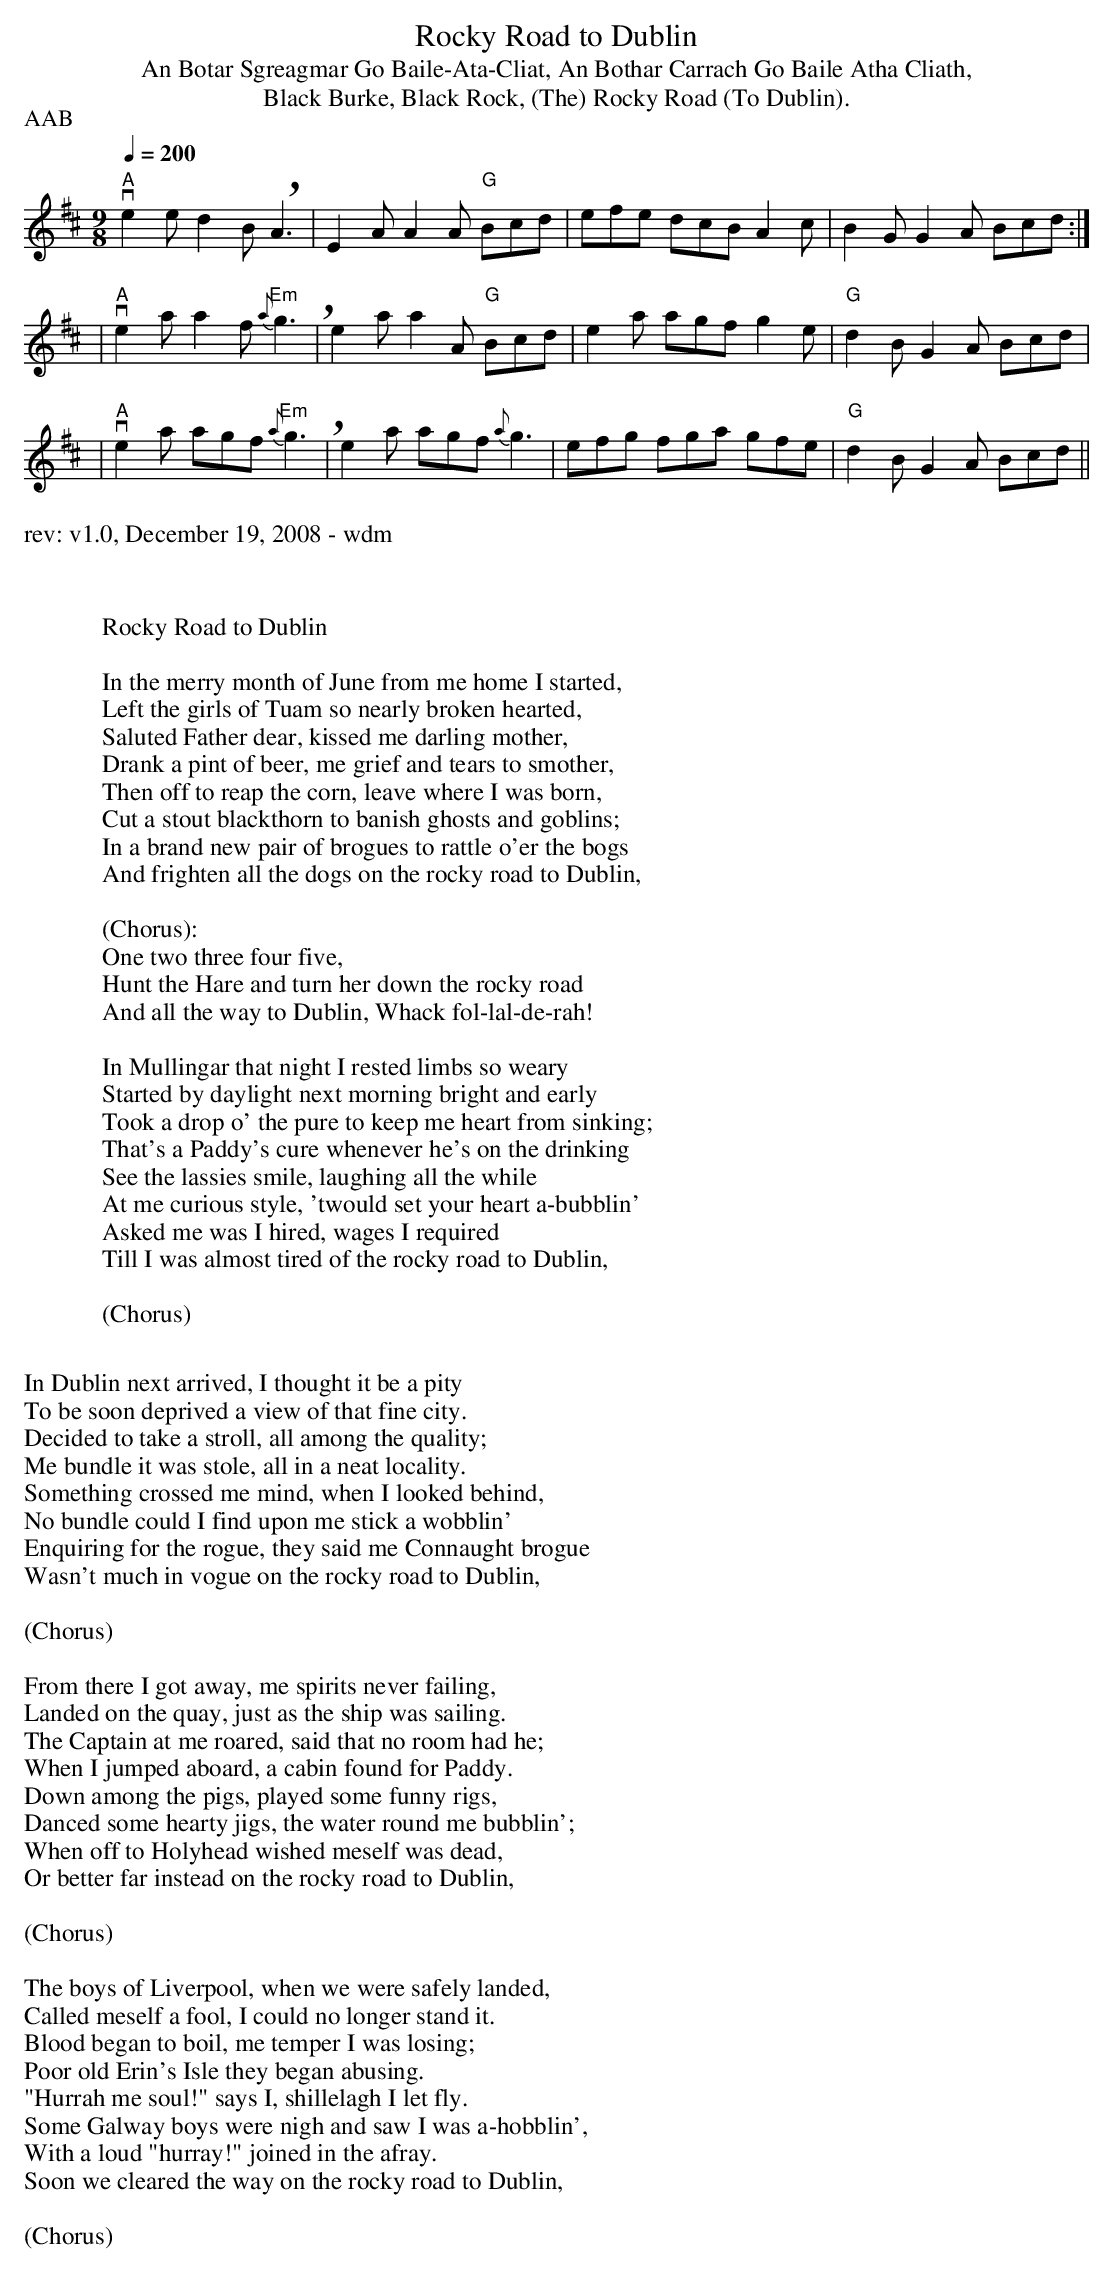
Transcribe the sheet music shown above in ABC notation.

X:1
T: Rocky Road to Dublin
T:An Botar Sgreagmar Go Baile-Ata-Cliat, An Bothar Carrach Go Baile Atha Cliath,
T:Black Burke, Black Rock, (The) Rocky Road (To Dublin).
M:9/8
L:1/8
P:AAB
Q:1/4=200
K:D
"A"ve2 e d2 B !breath!A3|E2 A A2 A "G"Bcd|efe dcB A2 c|B2 G G2 A Bcd:|
| "A"ve2 a a2 f "Em"{a}g3 !breath! | e2 a a2A "G"Bcd|e2 a agf g2 e| "G"d2 B G2 A Bcd|
| "A"ve2 a agf  "Em"{a}g3 !breath! | e2 a agf {a}g3 |efg  fga gfe | "G"d2 B G2 A Bcd||
%%text rev: v1.0, December 19, 2008 - wdm
W:
W:
W:Rocky Road to Dublin
W:
W:In the merry month of June from me home I started,
W:Left the girls of Tuam so nearly broken hearted,
W:Saluted Father dear, kissed me darling mother,
W:Drank a pint of beer, me grief and tears to smother,
W:Then off to reap the corn, leave where I was born,
W:Cut a stout blackthorn to banish ghosts and goblins;
W:In a brand new pair of brogues to rattle o'er the bogs
W:And frighten all the dogs on the rocky road to Dublin,
W:
W:(Chorus):
W:One two three four five,
W:Hunt the Hare and turn her down the rocky road
W:And all the way to Dublin, Whack fol-lal-de-rah!
W:
W:In Mullingar that night I rested limbs so weary
W:Started by daylight next morning bright and early
W:Took a drop o' the pure to keep me heart from sinking;
W:That's a Paddy's cure whenever he's on the drinking
W:See the lassies smile, laughing all the while
W:At me curious style, 'twould set your heart a-bubblin'
W:Asked me was I hired, wages I required
W:Till I was almost tired of the rocky road to Dublin,
W:
W:(Chorus)
W:
W:In Dublin next arrived, I thought it be a pity
W:To be soon deprived a view of that fine city.
W:Decided to take a stroll, all among the quality;
W:Me bundle it was stole, all in a neat locality.
W:Something crossed me mind, when I looked behind,
W:No bundle could I find upon me stick a wobblin'
W:Enquiring for the rogue, they said me Connaught brogue
W:Wasn't much in vogue on the rocky road to Dublin,
W:
W:(Chorus)
W:
W:From there I got away, me spirits never failing,
W:Landed on the quay, just as the ship was sailing.
W:The Captain at me roared, said that no room had he;
W:When I jumped aboard, a cabin found for Paddy.
W:Down among the pigs, played some funny rigs,
W:Danced some hearty jigs, the water round me bubblin';
W:When off to Holyhead wished meself was dead,
W:Or better far instead on the rocky road to Dublin,
W:
W:(Chorus)
W:
W:The boys of Liverpool, when we were safely landed,
W:Called meself a fool, I could no longer stand it.
W:Blood began to boil, me temper I was losing;
W:Poor old Erin's Isle they began abusing.
W:"Hurrah me soul!" says I, shillelagh I let fly.
W:Some Galway boys were nigh and saw I was a-hobblin',
W:With a loud "hurray!" joined in the afray.
W:Soon we cleared the way on the rocky road to Dublin,
W:
W:(Chorus)
